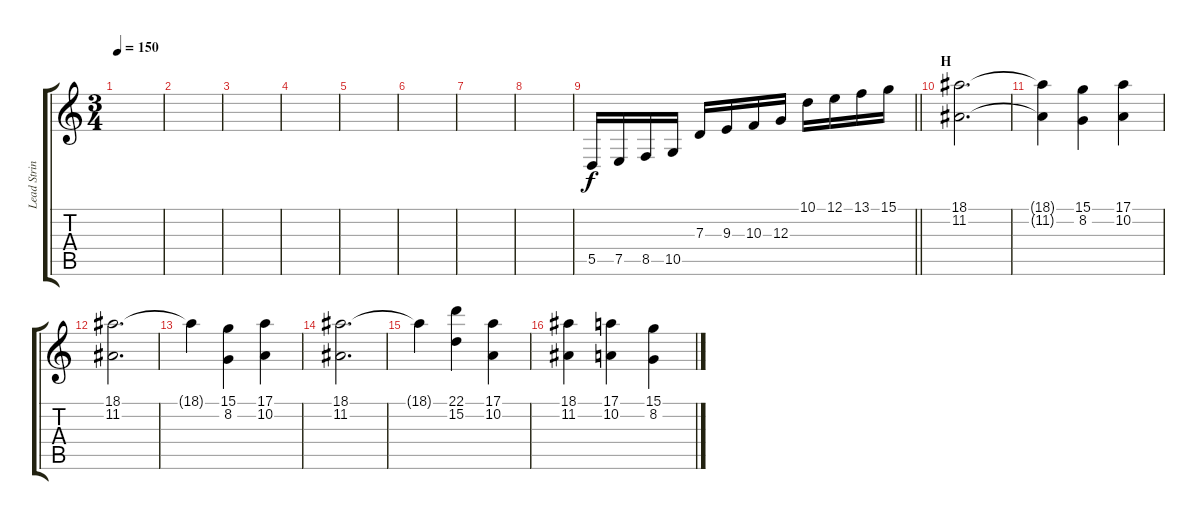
\track ("Lead Strings" "Lead Strin") {instrument tremolostrings}
\staff {score tabs}
\tuning (E4 B3 G3 D3 A2 E2) {hide}
\ts (3 4)
\tempo 150
\clef g2
\ks c
|
|
|
|
|
|
|
|
\barLineRight lightlight
5.5.16 7.5.16 8.5.16 10.5.16 7.3.16 9.3.16 10.3.16 12.3.16 10.1.16 12.1.16 13.1.16 15.1.16 |
\section ("" "H")
(18.1 11.2).2{d} |
(18.1{t} 11.2{t}).4 (15.1 8.2).4 (17.1 10.2).4 |
(18.1 11.2).2{d} |
18.1{t}.4 (15.1 8.2).4 (17.1 10.2).4 |
(18.1 11.2).2{d} |
18.1{t}.4 (22.1 15.2).4 (17.1 10.2).4 |
(18.1 11.2).4 (17.1 10.2).4 (15.1 8.2).4
